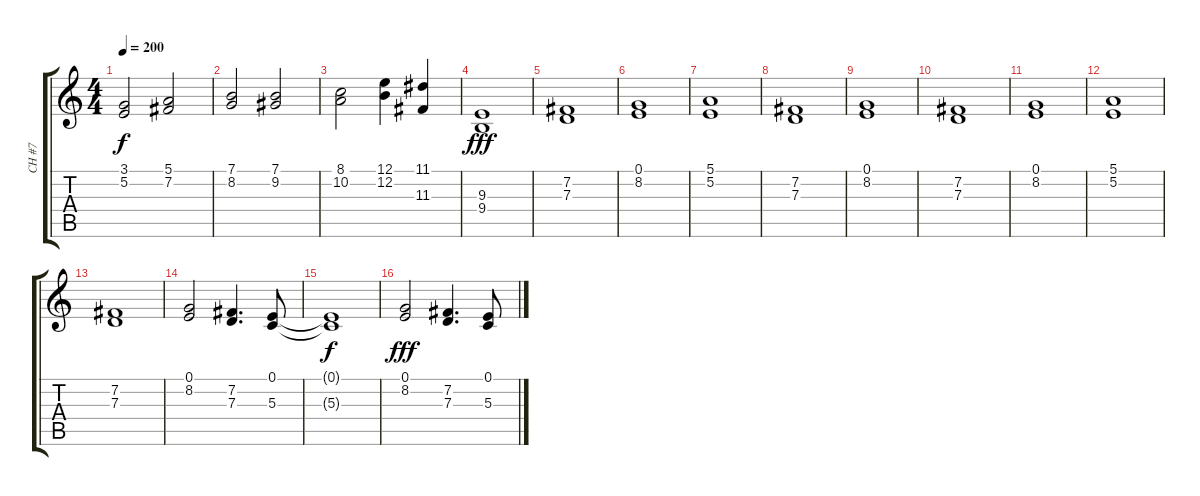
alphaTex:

\track ("CH #7" "CH #7") {instrument choiraahs}
\staff {score tabs}
\tuning (E4 B3 G3 D3 A2 E2) {hide}
\ts (4 4)
\tempo 200
\clef g2
\ks c
(3.1 5.2).2{dy f} (5.1 7.2).2 |
(7.1 8.2).2 (7.1 9.2).2 |
(8.1 10.2).2 (12.1 12.2).4 (11.1 11.3).4 |
(9.3 9.4).1{dy fff} |
(7.2 7.3).1 |
(0.1 8.2).1 |
(5.1 5.2).1 |
(7.2 7.3).1 |
(0.1 8.2).1 |
(7.2 7.3).1 |
(0.1 8.2).1 |
(5.1 5.2).1 |
(7.2 7.3).1 |
(0.1 8.2).2 (7.2 7.3).4{d} (0.1 5.3).8 |
(0.1{t} 5.3{t}).1{dy f} |
(0.1 8.2).2{dy fff} (7.2 7.3).4{d} (0.1 5.3).8
